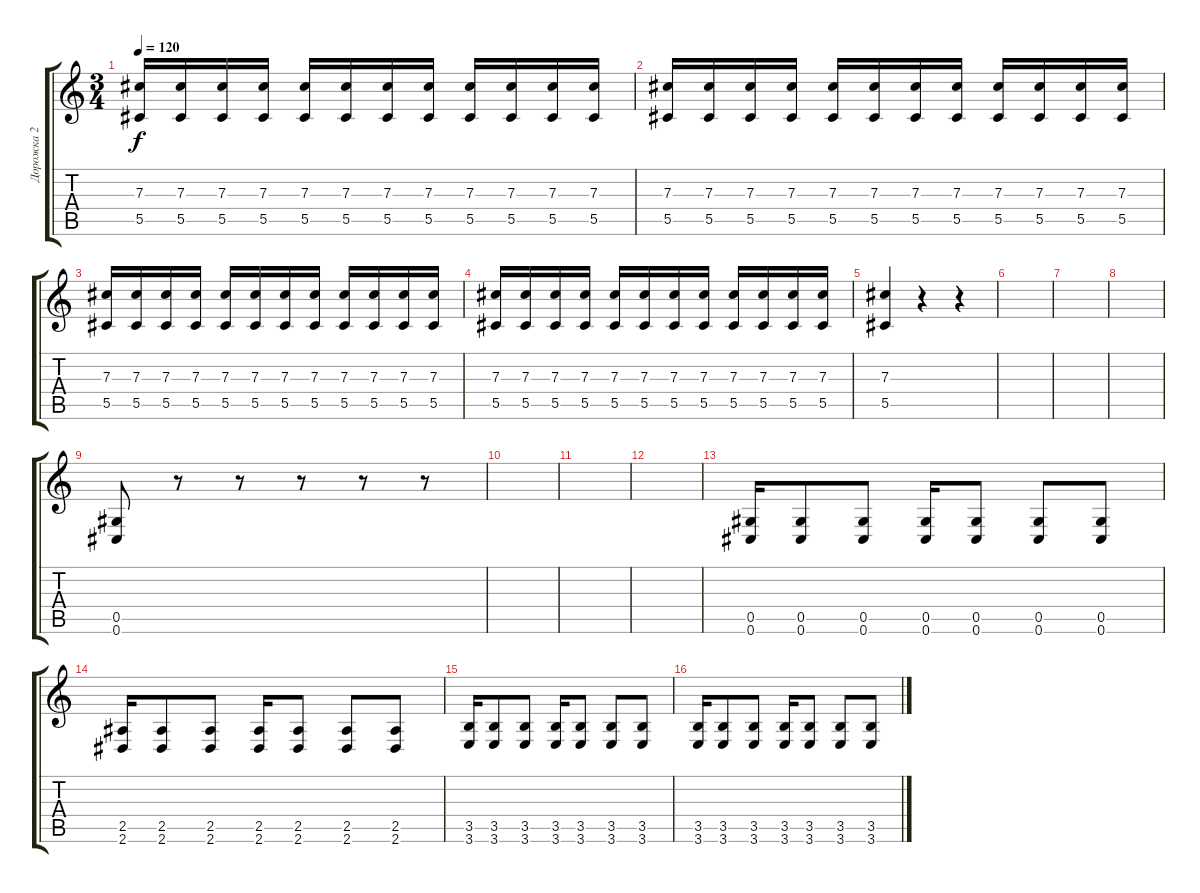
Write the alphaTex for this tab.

\track ("Дорожка 2" "Дорожка 2") {instrument distortionguitar}
\staff {score tabs}
\tuning (Eb4 Bb3 Gb3 Db3 Ab2 Db2) {hide}
\ts (3 4)
\tempo 120
\clef g2
\ks c
(7.3 5.5).16{dy f} (7.3 5.5).16 (7.3 5.5).16 (7.3 5.5).16 (7.3 5.5).16 (7.3 5.5).16 (7.3 5.5).16 (7.3 5.5).16 (7.3 5.5).16 (7.3 5.5).16 (7.3 5.5).16 (7.3 5.5).16 |
(7.3 5.5).16 (7.3 5.5).16 (7.3 5.5).16 (7.3 5.5).16 (7.3 5.5).16 (7.3 5.5).16 (7.3 5.5).16 (7.3 5.5).16 (7.3 5.5).16 (7.3 5.5).16 (7.3 5.5).16 (7.3 5.5).16 |
(7.3 5.5).16 (7.3 5.5).16 (7.3 5.5).16 (7.3 5.5).16 (7.3 5.5).16 (7.3 5.5).16 (7.3 5.5).16 (7.3 5.5).16 (7.3 5.5).16 (7.3 5.5).16 (7.3 5.5).16 (7.3 5.5).16 |
(7.3 5.5).16 (7.3 5.5).16 (7.3 5.5).16 (7.3 5.5).16 (7.3 5.5).16 (7.3 5.5).16 (7.3 5.5).16 (7.3 5.5).16 (7.3 5.5).16 (7.3 5.5).16 (7.3 5.5).16 (7.3 5.5).16 |
(7.3 5.5).4 r.4 r.4 |
|
|
|
(0.5 0.6).8 r.8 r.8 r.8 r.8 r.8 |
|
|
|
(0.5 0.6).16 (0.5 0.6).8 (0.5 0.6).8 (0.5 0.6).16 (0.5 0.6).8 (0.5 0.6).8 (0.5 0.6).8 |
(2.5 2.6).16 (2.5 2.6).8 (2.5 2.6).8 (2.5 2.6).16 (2.5 2.6).8 (2.5 2.6).8 (2.5 2.6).8 |
(3.5 3.6).16 (3.5 3.6).8 (3.5 3.6).8 (3.5 3.6).16 (3.5 3.6).8 (3.5 3.6).8 (3.5 3.6).8 |
(3.5 3.6).16 (3.5 3.6).8 (3.5 3.6).8 (3.5 3.6).16 (3.5 3.6).8 (3.5 3.6).8 (3.5 3.6).8
